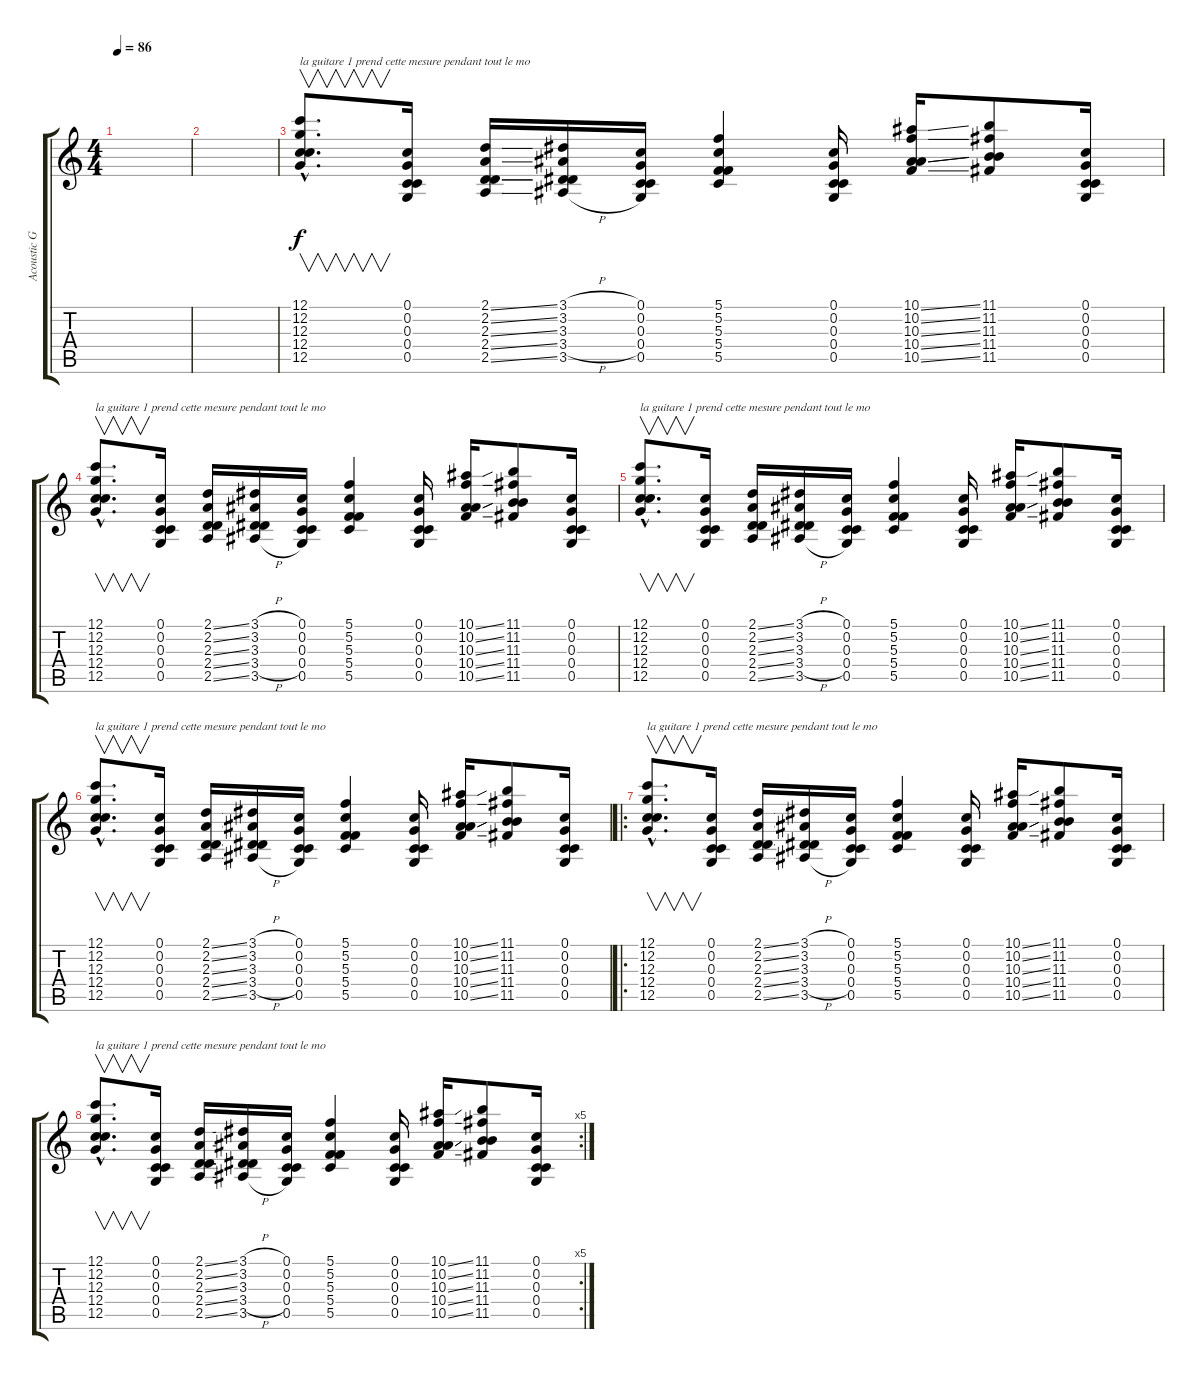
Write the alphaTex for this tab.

\track ("Acoustic Guitar" "Acoustic G") {instrument acousticguitarnylon}
\staff {score tabs}
\tuning (C4 G3 C3 C3 G2 C2) {hide}
\ts (4 4)
\tempo 86
\clef g2
\ks c
|
|
(12.1{hac} 12.2{hac} 12.3{hac} 12.4{hac} 12.5{hac}).8{v d txt "la guitare 1 prend cette mesure pendant tout le mo"} (0.1 0.2 0.3 0.4 0.5).16 (2.1{ss} 2.2{ss} 2.3{ss} 2.4{ss} 2.5{ss}).16 (3.1{h} 3.2{h} 3.3{h} 3.4{h} 3.5{h}).16 (0.1 0.2 0.3 0.4 0.5).16 (5.1 5.2 5.3 5.4 5.5).4 (0.1 0.2 0.3 0.4 0.5).16 (10.1{ss} 10.2{ss} 10.3{ss} 10.4{ss} 10.5{ss}).16 (11.1 11.2 11.3 11.4 11.5).8 (0.1 0.2 0.3 0.4 0.5).16 |
(12.1{hac} 12.2{hac} 12.3{hac} 12.4{hac} 12.5{hac}).8{v d txt "la guitare 1 prend cette mesure pendant tout le mo"} (0.1 0.2 0.3 0.4 0.5).16 (2.1{ss} 2.2{ss} 2.3{ss} 2.4{ss} 2.5{ss}).16 (3.1{h} 3.2{h} 3.3{h} 3.4{h} 3.5{h}).16 (0.1 0.2 0.3 0.4 0.5).16 (5.1 5.2 5.3 5.4 5.5).4 (0.1 0.2 0.3 0.4 0.5).16 (10.1{ss} 10.2{ss} 10.3{ss} 10.4{ss} 10.5{ss}).16 (11.1 11.2 11.3 11.4 11.5).8 (0.1 0.2 0.3 0.4 0.5).16 |
(12.1{hac} 12.2{hac} 12.3{hac} 12.4{hac} 12.5{hac}).8{v d txt "la guitare 1 prend cette mesure pendant tout le mo"} (0.1 0.2 0.3 0.4 0.5).16 (2.1{ss} 2.2{ss} 2.3{ss} 2.4{ss} 2.5{ss}).16 (3.1{h} 3.2{h} 3.3{h} 3.4{h} 3.5{h}).16 (0.1 0.2 0.3 0.4 0.5).16 (5.1 5.2 5.3 5.4 5.5).4 (0.1 0.2 0.3 0.4 0.5).16 (10.1{ss} 10.2{ss} 10.3{ss} 10.4{ss} 10.5{ss}).16 (11.1 11.2 11.3 11.4 11.5).8 (0.1 0.2 0.3 0.4 0.5).16 |
(12.1{hac} 12.2{hac} 12.3{hac} 12.4{hac} 12.5{hac}).8{v d txt "la guitare 1 prend cette mesure pendant tout le mo"} (0.1 0.2 0.3 0.4 0.5).16 (2.1{ss} 2.2{ss} 2.3{ss} 2.4{ss} 2.5{ss}).16 (3.1{h} 3.2{h} 3.3{h} 3.4{h} 3.5{h}).16 (0.1 0.2 0.3 0.4 0.5).16 (5.1 5.2 5.3 5.4 5.5).4 (0.1 0.2 0.3 0.4 0.5).16 (10.1{ss} 10.2{ss} 10.3{ss} 10.4{ss} 10.5{ss}).16 (11.1 11.2 11.3 11.4 11.5).8 (0.1 0.2 0.3 0.4 0.5).16 |
\ro
(12.1{hac} 12.2{hac} 12.3{hac} 12.4{hac} 12.5{hac}).8{v d txt "la guitare 1 prend cette mesure pendant tout le mo"} (0.1 0.2 0.3 0.4 0.5).16 (2.1{ss} 2.2{ss} 2.3{ss} 2.4{ss} 2.5{ss}).16 (3.1{h} 3.2{h} 3.3{h} 3.4{h} 3.5{h}).16 (0.1 0.2 0.3 0.4 0.5).16 (5.1 5.2 5.3 5.4 5.5).4 (0.1 0.2 0.3 0.4 0.5).16 (10.1{ss} 10.2{ss} 10.3{ss} 10.4{ss} 10.5{ss}).16 (11.1 11.2 11.3 11.4 11.5).8 (0.1 0.2 0.3 0.4 0.5).16 |
\rc 5
(12.1{hac} 12.2{hac} 12.3{hac} 12.4{hac} 12.5{hac}).8{v d txt "la guitare 1 prend cette mesure pendant tout le mo"} (0.1 0.2 0.3 0.4 0.5).16 (2.1{ss} 2.2{ss} 2.3{ss} 2.4{ss} 2.5{ss}).16 (3.1{h} 3.2{h} 3.3{h} 3.4{h} 3.5{h}).16 (0.1 0.2 0.3 0.4 0.5).16 (5.1 5.2 5.3 5.4 5.5).4 (0.1 0.2 0.3 0.4 0.5).16 (10.1{ss} 10.2{ss} 10.3{ss} 10.4{ss} 10.5{ss}).16 (11.1 11.2 11.3 11.4 11.5).8 (0.1 0.2 0.3 0.4 0.5).16
